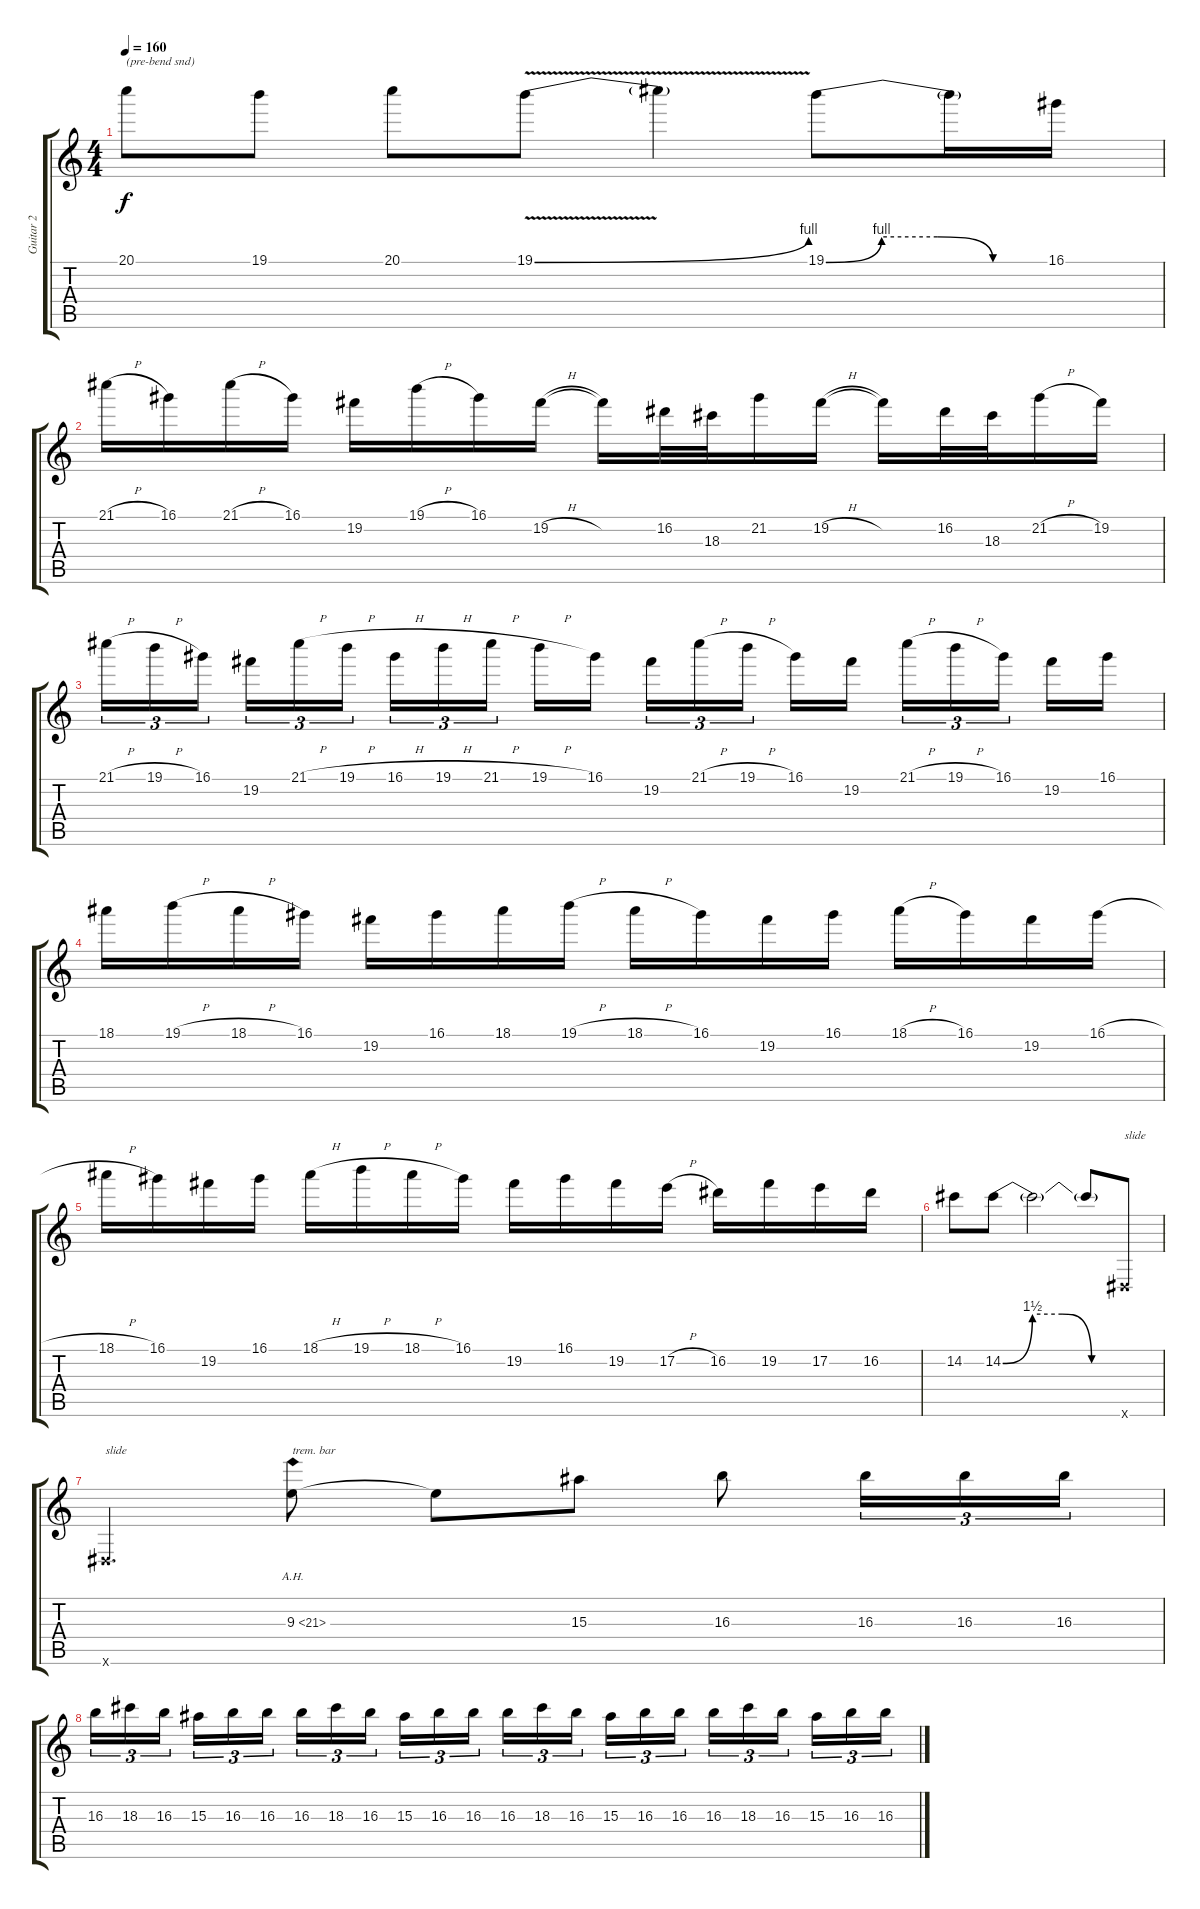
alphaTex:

\track ("Guitar 2" "Guitar 2") {instrument distortionguitar}
\staff {score tabs}
\tuning (E4 B3 G3 D3 A2 E2) {hide}
\ts (4 4)
\tempo 160
\clef g2
\ks c
20.1.8{txt "(pre-bend snd)" dy f} 19.1.8 20.1.8 19.1{be (bend 0 0 60 4) v}.8 19.1{t}.4 19.1{be (custom 0 0 15 4 30 4 45 0 60 0)}.8 19.1{t}.16 16.1.16 |
21.1{h}.16 16.1.16 21.1{h}.16 16.1.16 19.2.16 19.1{h}.16 16.1.16 19.2{h}.16 19.2{t}.16 16.2.32 18.3.32 21.2.16 19.2{h}.16 19.2{t}.16 16.2.32 18.3.32 21.2{h}.16 19.2.16 |
21.1{h}.16{tu (3 2)} 19.1{h}.16{tu (3 2)} 16.1.16{tu (3 2)} 19.2.16{tu (3 2)} 21.1{h}.16{tu (3 2)} 19.1{h}.16{tu (3 2)} 16.1{h}.16{tu (3 2)} 19.1{h}.16{tu (3 2)} 21.1{h}.16{tu (3 2)} 19.1{h}.16 16.1.16 19.2.16{tu (3 2)} 21.1{h}.16{tu (3 2)} 19.1{h}.16{tu (3 2)} 16.1.16 19.2.16 21.1{h}.16{tu (3 2)} 19.1{h}.16{tu (3 2)} 16.1.16{tu (3 2)} 19.2.16 16.1.16 |
18.1.16 19.1{h}.16 18.1{h}.16 16.1.16 19.2.16 16.1.16 18.1.16 19.1{h}.16 18.1{h}.16 16.1.16 19.2.16 16.1.16 18.1{h}.16 16.1.16 19.2.16 16.1{h}.16 |
18.1{h}.16 16.1.16 19.2.16 16.1.16 18.1{h}.16 19.1{h}.16 18.1{h}.16 16.1.16 19.2.16 16.1.16 19.2.16 17.2{h}.16 16.2.16 19.2.16 17.2.16 16.2.16 |
14.2.8 14.2{be (custom 0 0 15 6 30 6 45 0 60 0)}.8 14.2{t}.2 14.2{t}.8 -1.6{x}.8{txt "slide"} |
-1.6{x}.4{d txt "slide"} 9.3{ah 12}.8{txt "trem. bar"} 9.3{t}.8 15.3.8 16.3.8 16.3.16{tu (3 2)} 16.3.16{tu (3 2)} 16.3.16{tu (3 2)} |
16.3.16{tu (3 2)} 18.3.16{tu (3 2)} 16.3.16{tu (3 2)} 15.3.16{tu (3 2)} 16.3.16{tu (3 2)} 16.3.16{tu (3 2)} 16.3.16{tu (3 2)} 18.3.16{tu (3 2)} 16.3.16{tu (3 2)} 15.3.16{tu (3 2)} 16.3.16{tu (3 2)} 16.3.16{tu (3 2)} 16.3.16{tu (3 2)} 18.3.16{tu (3 2)} 16.3.16{tu (3 2)} 15.3.16{tu (3 2)} 16.3.16{tu (3 2)} 16.3.16{tu (3 2)} 16.3.16{tu (3 2)} 18.3.16{tu (3 2)} 16.3.16{tu (3 2)} 15.3.16{tu (3 2)} 16.3.16{tu (3 2)} 16.3.16{tu (3 2)}
